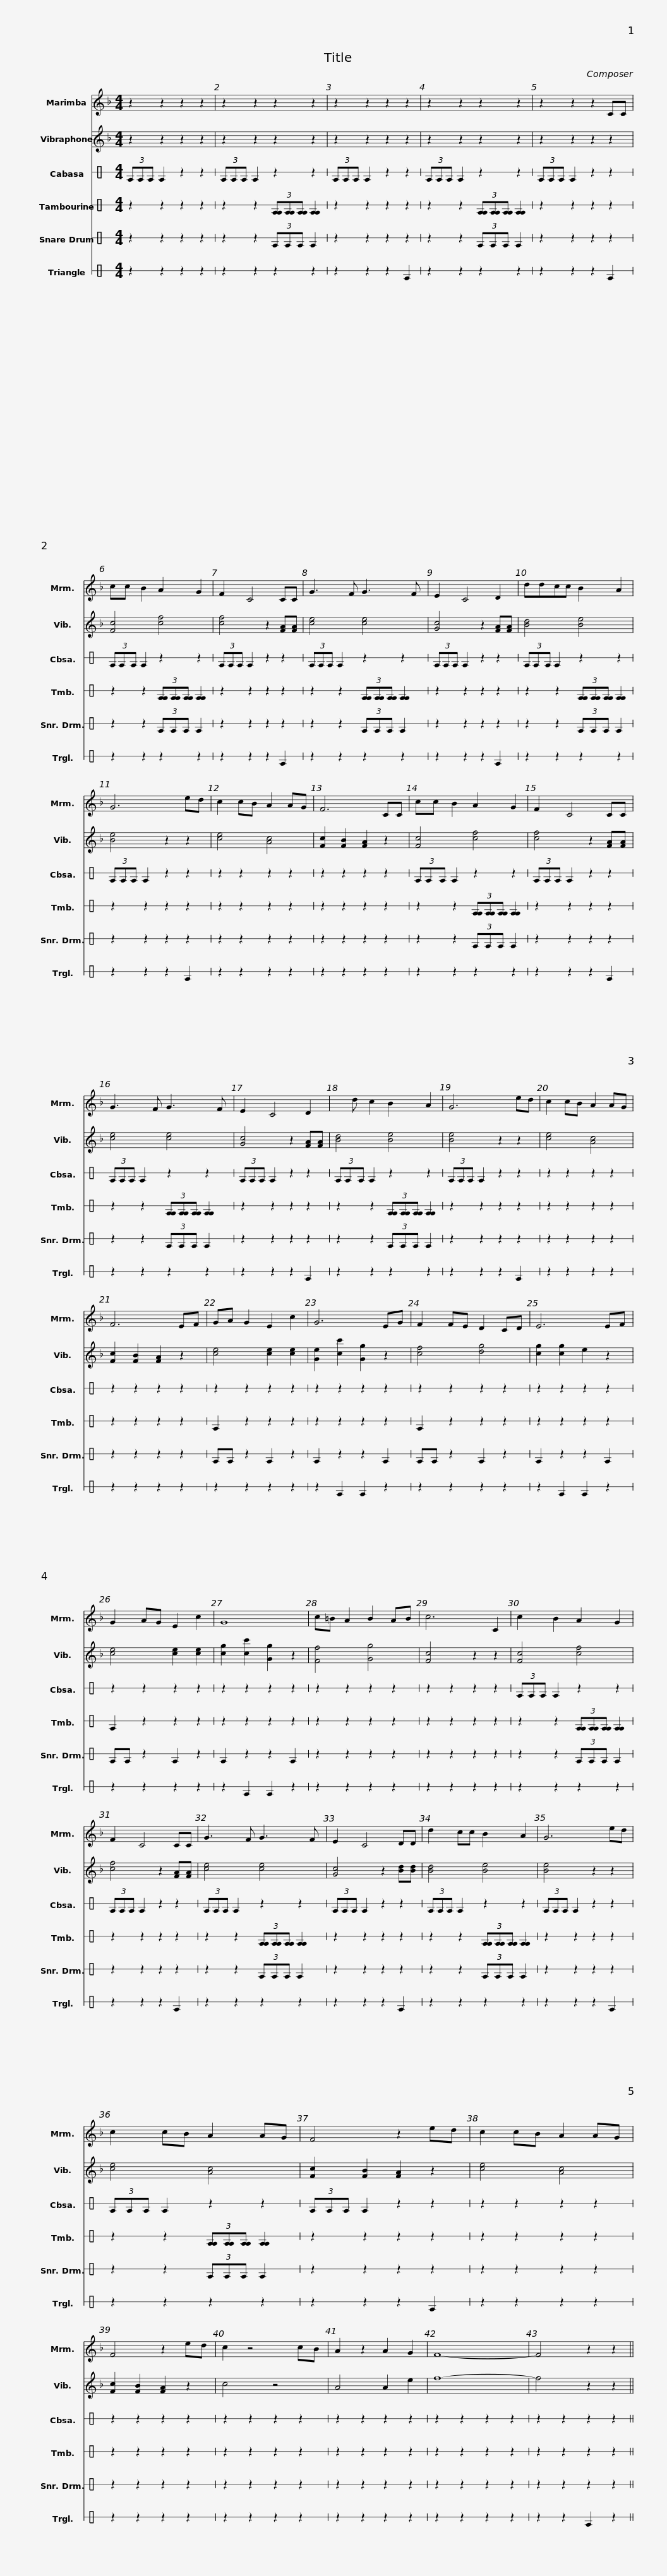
X:1
%%score 1 2 3 4 5 6
L:1/8
M:4/4
I:linebreak $
K:F
V:1 treble
V:2 treble
V:3 perc stafflines=1
K:none
V:4 perc stafflines=1
K:none
V:5 perc stafflines=1
K:none
V:6 perc stafflines=1
K:none
V:1
 z2 z2 z2 z2 | z2 z2 z2 z2 | z2 z2 z2 z2 |$ z2 z2 z2 z2 | z2 z2 z2 CC | %5
 cc B2 A2 G2 | F2 C4 CC |$ G3 F G3 F | E2 C4 D2 | ddcc B2 A2 | %10
 G6 ed |$ c2 cB A2 AG | F6 CC | cc B2 A2 G2 | F2 C4 CC |$ %15
 G3 F G3 F | E2 C4 D2 |xd c2 B2 A2 | G6 ed |$ c2 cB A2 AG | %20
 F6 EF | GA G2 E2 c2 | G6 EG |$ F2 FE D2 CD | E6 EF | %25
 G2 AG E2 c2 | G8 |$ c=B A2 B2 AB | c6 C2 | c2 B2 A2 G2 | %30
 F2 C4 CC |$ G3 F G3 F | E2 C4 DD | d2 cc B2 A2 | G6 ed |$ %35
 c2 cB A2 AG | F4 z2 ed | c2 cB A2 AG | F4 z2 ed | c2 z4 cB | %40
 A2 z2 A2 G2 |$ F8- | F4 z2 z2 || %43
V:2
 z2 z2 z2 z2 | z2 z2 z2 z2 | z2 z2 z2 z2 |$ z2 z2 z2 z2 | z2 z2 z2 z2 | %5
 [Fc]4 [cf]4 | [cf]4 z2 [FA][FA] |$ [ce]4 [ce]4 | [Gc]4 z2 [FA][FA] | [Bd]4 [Be]4 | %10
 [Be]4 z2 z2 |$ [ce]4 [Ac]4 | [Fc]2 [FB]2 [FA]2 z2 | [Fc]4 [cf]4 | [cf]4 z2 [FA][FA] |$ %15
 [ce]4 [ce]4 | [Gc]4 z2 [FA][FA] | [Bd]4 [Be]4 | [Be]4 z2 z2 |$ [ce]4 [Ac]4 | %20
 [Fc]2 [FB]2 [FA]2 z2 | [ce]4 [ce]2 [ce]2 | [Ge]2 [cc']2 [Gg]2 z2 |$ [cf]4 [dg]4 | [cg]2 [cg]2 e2 z2 | %25
 [ce]4 [ce]2 [ce]2 | [cg]2 [cc']2 [Gg]2 z2 |$ [Ff]4 [Gg]4 | [Fc]4 z2 z2 | [Fc]4 [cf]4 | %30
 [cf]4 z2 [FA][FA] |$ [ce]4 [ce]4 | [Gc]4 z2 [Bd][Bd] | [Bd]4 [Be]4 | [Be]4 z2 z2 |$ %35
 [ce]4 [Ac]4 | [Fc]2 [FB]2 [FA]2 z2 | [ce]4 [Ac]4 | [Fc]2 [FB]2 [FA]2 z2 | c4 z4 | %40
 A4 A2 e2 |$ f8- | f4 z2 z2 || %43
V:3
 (3EEE E2 z2 z2 | (3EEE E2 z2 z2 | (3EEE E2 z2 z2 |$ (3EEE E2 z2 z2 | (3EEE E2 z2 z2 | %5
 (3EEE E2 z2 z2 | (3EEE E2 z2 z2 |$ (3EEE E2 z2 z2 | (3EEE E2 z2 z2 | (3EEE E2 z2 z2 | %10
 (3EEE E2 z2 z2 |$ z2 z2 z2 z2 | z2 z2 z2 z2 | (3EEE E2 z2 z2 | (3EEE E2 z2 z2 |$ %15
 (3EEE E2 z2 z2 | (3EEE E2 z2 z2 | (3EEE E2 z2 z2 | (3EEE E2 z2 z2 |$ z2 z2 z2 z2 | %20
 z2 z2 z2 z2 | z2 z2 z2 z2 | z2 z2 z2 z2 |$ z2 z2 z2 z2 | z2 z2 z2 z2 | %25
 z2 z2 z2 z2 | z2 z2 z2 z2 |$ z2 z2 z2 z2 | z2 z2 z2 z2 | (3EEE E2 z2 z2 | %30
 (3EEE E2 z2 z2 |$ (3EEE E2 z2 z2 | (3EEE E2 z2 z2 | (3EEE E2 z2 z2 | (3EEE E2 z2 z2 |$ %35
 (3EEE E2 z2 z2 | (3EEE E2 z2 z2 | z2 z2 z2 z2 | z2 z2 z2 z2 | z2 z2 z2 z2 | %40
 z2 z2 z2 z2 |$ z2 z2 z2 z2 | z2 z2 z2 z2 || %43
V:4
 z2 z2 z2 z2 | z2 z2 (3[EE][EE][EE] [EE]2 | z2 z2 z2 z2 |$ z2 z2 (3[EE][EE][EE] [EE]2 | z2 z2 z2 z2 | %5
 z2 z2 (3[EE][EE][EE] [EE]2 | z2 z2 z2 z2 |$ z2 z2 (3[EE][EE][EE] [EE]2 | z2 z2 z2 z2 | z2 z2 (3[EE][EE][EE] [EE]2 | %10
 z2 z2 z2 z2 |$ z2 z2 z2 z2 | z2 z2 z2 z2 | z2 z2 (3[EE][EE][EE] [EE]2 | z2 z2 z2 z2 |$ %15
 z2 z2 (3[EE][EE][EE] [EE]2 | z2 z2 z2 z2 | z2 z2 (3[EE][EE][EE] [EE]2 | z2 z2 z2 z2 |$ z2 z2 z2 z2 | %20
 z2 z2 z2 z2 | E2 z2 z2 z2 | z2 z2 z2 z2 |$ E2 z2 z2 z2 | z2 z2 z2 z2 | %25
 E2 z2 z2 z2 | z2 z2 z2 z2 |$ z2 z2 z2 z2 | z2 z2 z2 z2 | z2 z2 (3[EE][EE][EE] [EE]2 | %30
 z2 z2 z2 z2 |$ z2 z2 (3[EE][EE][EE] [EE]2 | z2 z2 z2 z2 | z2 z2 (3[EE][EE][EE] [EE]2 | z2 z2 z2 z2 |$ %35
 z2 z2 (3[EE][EE][EE] [EE]2 | z2 z2 z2 z2 | z2 z2 z2 z2 | z2 z2 z2 z2 | z2 z2 z2 z2 | %40
 z2 z2 z2 z2 |$ z2 z2 z2 z2 | z2 z2 z2 z2 || %43
V:5
 z2 z2 z2 z2 | z2 z2 (3EEE E2 | z2 z2 z2 z2 |$ z2 z2 (3EEE E2 | z2 z2 z2 z2 | %5
 z2 z2 (3EEE E2 | z2 z2 z2 z2 |$ z2 z2 (3EEE E2 | z2 z2 z2 z2 | z2 z2 (3EEE E2 | %10
 z2 z2 z2 z2 |$ z2 z2 z2 z2 | z2 z2 z2 z2 | z2 z2 (3EEE E2 | z2 z2 z2 z2 |$ %15
 z2 z2 (3EEE E2 | z2 z2 z2 z2 | z2 z2 (3EEE E2 | z2 z2 z2 z2 |$ z2 z2 z2 z2 | %20
 z2 z2 z2 z2 | EE z2 E2 z2 | E2 z2 z2 E2 |$ EE z2 E2 z2 | E2 z2 z2 E2 | %25
 EE z2 E2 z2 | E2 z2 z2 E2 |$ z2 z2 z2 z2 | z2 z2 z2 z2 | z2 z2 (3EEE E2 | %30
 z2 z2 z2 z2 |$ z2 z2 (3EEE E2 | z2 z2 z2 z2 | z2 z2 (3EEE E2 | z2 z2 z2 z2 |$ %35
 z2 z2 (3EEE E2 | z2 z2 z2 z2 | z2 z2 z2 z2 | z2 z2 z2 z2 | z2 z2 z2 z2 | %40
 z2 z2 z2 z2 |$ z2 z2 z2 z2 | z2 z2 z2 z2 || %43
V:6
 z2 z2 z2 z2 | z2 z2 z2 z2 | z2 z2 z2 E2 |$ z2 z2 z2 z2 | z2 z2 z2 E2 | %5
 z2 z2 z2 z2 | z2 z2 z2 E2 |$ z2 z2 z2 z2 | z2 z2 z2 E2 | z2 z2 z2 z2 | %10
 z2 z2 z2 E2 |$ z2 z2 z2 z2 | z2 z2 z2 z2 | z2 z2 z2 z2 | z2 z2 z2 E2 |$ %15
 z2 z2 z2 z2 | z2 z2 z2 E2 | z2 z2 z2 z2 | z2 z2 z2 E2 |$ z2 z2 z2 z2 | %20
 z2 z2 z2 z2 | z2 z2 z2 z2 | z2 E2 E2 z2 |$ z2 z2 z2 z2 | z2 E2 E2 z2 | %25
 z2 z2 z2 z2 | z2 E2 E2 z2 |$ z2 z2 z2 z2 | z2 z2 z2 z2 | z2 z2 z2 z2 | %30
 z2 z2 z2 E2 |$ z2 z2 z2 z2 | z2 z2 z2 E2 | z2 z2 z2 z2 | z2 z2 z2 E2 |$ %35
 z2 z2 z2 z2 | z2 z2 z2 E2 | z2 z2 z2 z2 | z2 z2 z2 z2 | z2 z2 z2 z2 | %40
 z2 z2 z2 z2 |$ z2 z2 z2 z2 | z2 z2 E2 z2 || %43
